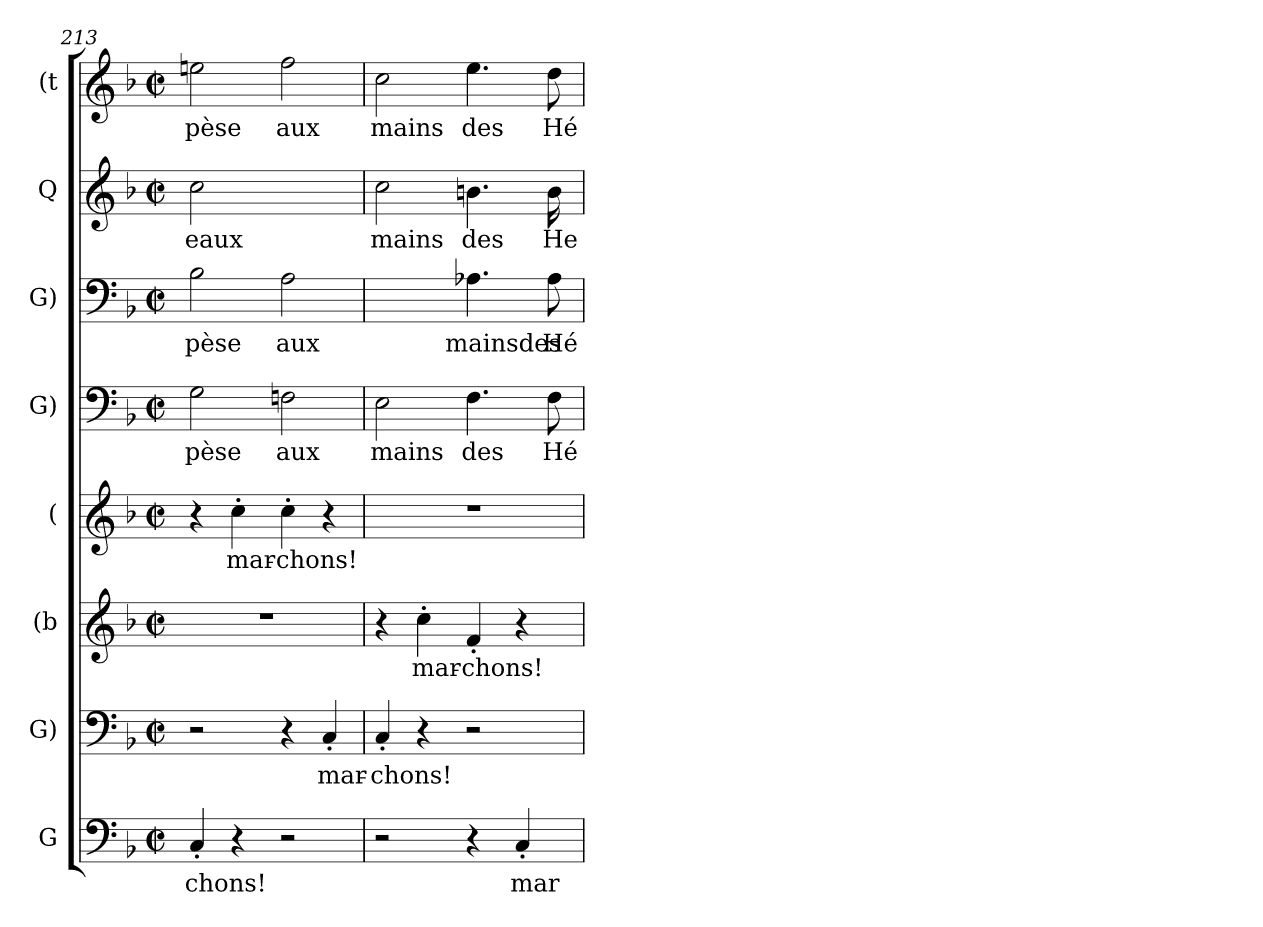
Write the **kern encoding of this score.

**kern	**text	**kern	**text	**kern	**text	**kern	**text	**kern	**text	**kern	**text	**kern	**text	**kern	**text
*part8	*part8	*part7	*part7	*part6	*part6	*part5	*part5	*part4	*part4	*part3	*part3	*part2	*part2	*part1	*part1
*staff8	*staff8	*staff7	*staff7	*staff6	*staff6	*staff5	*staff5	*staff4	*staff4	*staff3	*staff3	*staff2	*staff2	*staff1	*staff1
*I"G	*	*I"G)	*	*I"(b	*	*I"(	*	*I"G)	*	*I"G)	*	*I"Q	*	*I"(t	*
*clefF4	*	*clefF4	*	*clefG2	*	*clefG2	*	*clefF4	*	*clefF4	*	*clefG2	*	*clefG2	*
*k[b-]	*	*k[b-]	*	*k[b-]	*	*k[b-]	*	*k[b-]	*	*k[b-]	*	*k[b-]	*	*k[b-]	*
*M2/2	*	*M2/2	*	*M2/2	*	*M2/2	*	*M2/2	*	*M2/2	*	*M2/2	*	*M2/2	*
*met(c|)	*	*met(c|)	*	*met(c|)	*	*met(c|)	*	*met(c|)	*	*met(c|)	*	*met(c|)	*	*met(c|)	*
=213	=213	=213	=213	=213	=213	=213	=213	=213	=213	=213	=213	=213	=213	=213	=213
4C'<i/	chons!	2r	.	1r	.	4r	.	2Gi\	pèse	2B-i\	pèse	2cci\	eaux	2eeni\	pèse
4r	.	.	.	.	.	4cc'>i\	mar-	.	.	.	.	.	.	.	.
2r	.	4r	.	.	.	4cc'>i\	chons!	2Fni\	aux	2Ai\	aux	2ryy	.	2ffi\	aux
.	.	4C'<i/	mar-	.	.	4r	.	.	.	.	.	.	.	.	.
=214	=214	=214	=214	=214	=214	=214	=214	=214	=214	=214	=214	=214	=214	=214	=214
2r	.	4C'<i/	chons!	4r	.	1r	.	2Ei\	mains	4ryy	.	2cci\	mains	2cci\	mains
.	.	4r	.	4cc'>i\	mar-	.	.	.	.	4ryy	.	.	.	.	.
4r	.	2r	.	4f'<i/	chons!	.	.	4.Fi\	des	4.A-Xi\	mainsdes	4.bni\	des	4.eei\	des
4C'<i/	mar-	.	.	4r	.	.	.	.	.	.	.	.	.	.	.
.	.	.	.	.	.	.	.	8Fi\	Hé	8A-i\	Hé	16bi\	He	8ddi\	Hé
.	.	.	.	.	.	.	.	.	.	.	.	16ryy	.	.	.
=	=	=	=	=	=	=	=	=	=	=	=	=	=	=	=
*-	*-	*-	*-	*-	*-	*-	*-	*-	*-	*-	*-	*-	*-	*-	*-
